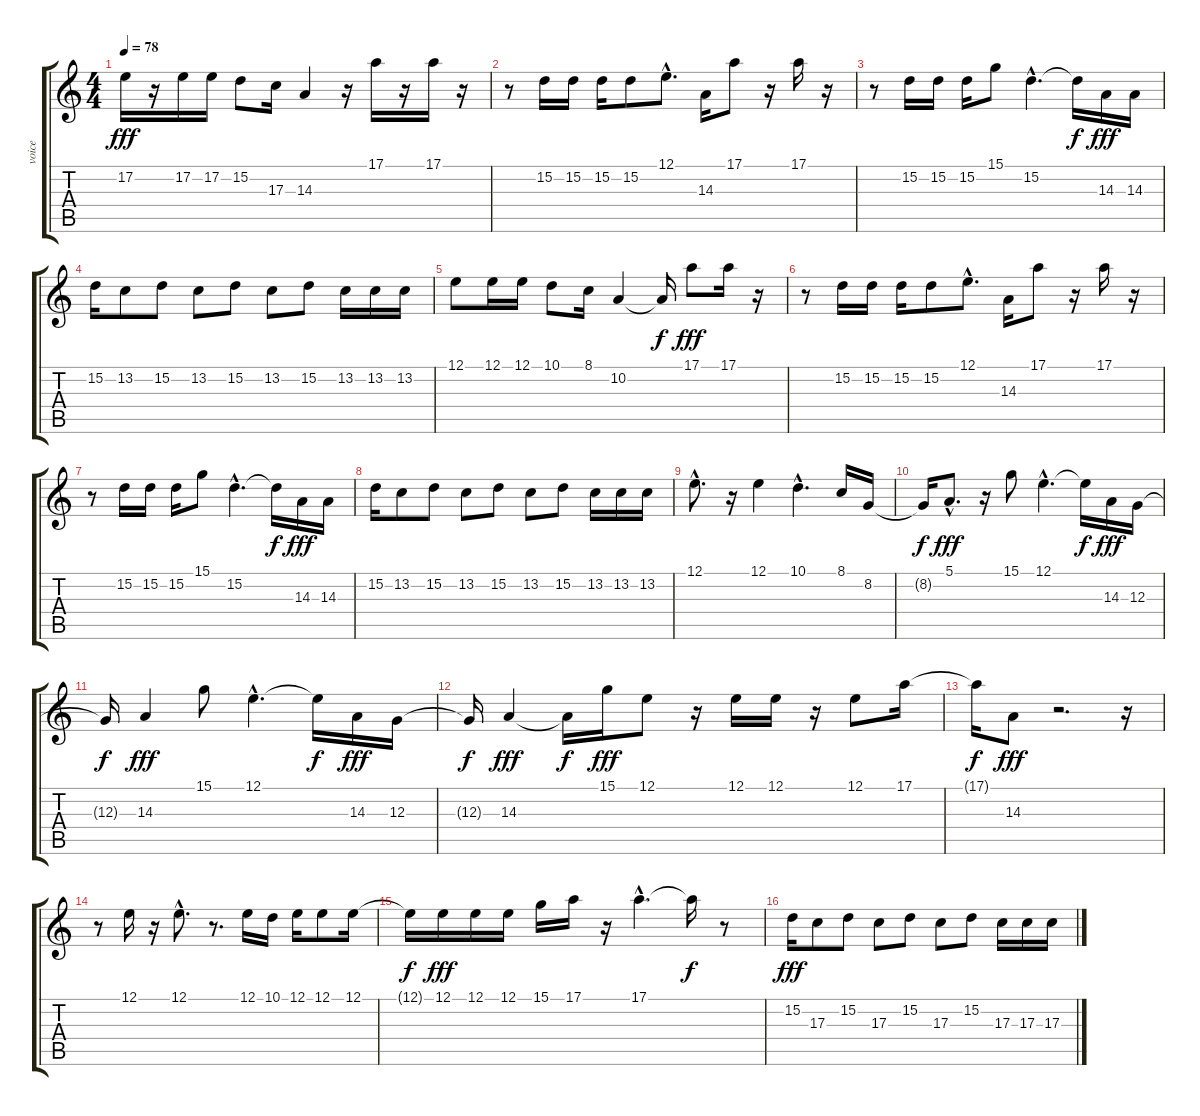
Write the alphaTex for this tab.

\track ("voice" "voice") {instrument altosax}
\staff {score tabs}
\tuning (E4 B3 G3 D3 A2 E2) {hide}
\ts (4 4)
\tempo 78
\clef g2
\ks c
17.2.16{dy fff} r.16 17.2.16 17.2.16 15.2.8 17.3.16 14.3.4 r.16 17.1.16 r.16 17.1.16 r.16 |
r.8 15.2.16 15.2.16 15.2.16 15.2.8 12.1{hac}.8{d} 14.3.16 17.1.8 r.16 17.1.16 r.16 |
r.8 15.2.16 15.2.16 15.2.16 15.1.8 15.2{hac}.4{d} 15.2{t}.16{dy f} 14.3.16{dy fff} 14.3.16 |
15.2.16 13.2.8 15.2.8 13.2.8 15.2.8 13.2.8 15.2.8 13.2.16 13.2.16 13.2.16 |
12.1.8 12.1.16 12.1.16 10.1.8 8.1.16 10.2.4 10.2{t}.16{dy f} 17.1.8{dy fff} 17.1.16 r.16 |
r.8 15.2.16 15.2.16 15.2.16 15.2.8 12.1{hac}.8{d} 14.3.16 17.1.8 r.16 17.1.16 r.16 |
r.8 15.2.16 15.2.16 15.2.16 15.1.8 15.2{hac}.4{d} 15.2{t}.16{dy f} 14.3.16{dy fff} 14.3.16 |
15.2.16 13.2.8 15.2.8 13.2.8 15.2.8 13.2.8 15.2.8 13.2.16 13.2.16 13.2.16 |
12.1{hac}.8{d} r.16 12.1.4 10.1{hac}.4{d} 8.1.16 8.2.16 |
8.2{t}.16{dy f} 5.1{hac}.8{d dy fff} r.16 15.1.8 12.1{hac}.4{d} 12.1{t}.16{dy f} 14.3.16{dy fff} 12.3.16 |
12.3{t}.16{dy f} 14.3.4{dy fff} 15.1.8 12.1{hac}.4{d} 12.1{t}.16{dy f} 14.3.16{dy fff} 12.3.16 |
12.3{t}.16{dy f} 14.3.4{dy fff} 14.3{t}.16{dy f} 15.1.16{dy fff} 12.1.8 r.16 12.1.16 12.1.16 r.16 12.1.8 17.1.16 |
17.1{t}.16{dy f} 14.3.8{dy fff} r.2{d} r.16 |
r.8 12.1.16 r.16 12.1{hac}.8{d} r.8{d} 12.1.16 10.1.16 12.1.16 12.1.8 12.1.16 |
12.1{t}.16{dy f} 12.1.16{dy fff} 12.1.16 12.1.16 15.1.16 17.1.16 r.16 17.1{hac}.4{d} 17.1{t}.16{dy f} r.8 |
15.2.16{dy fff} 17.3.8 15.2.8 17.3.8 15.2.8 17.3.8 15.2.8 17.3.16 17.3.16 17.3.16
